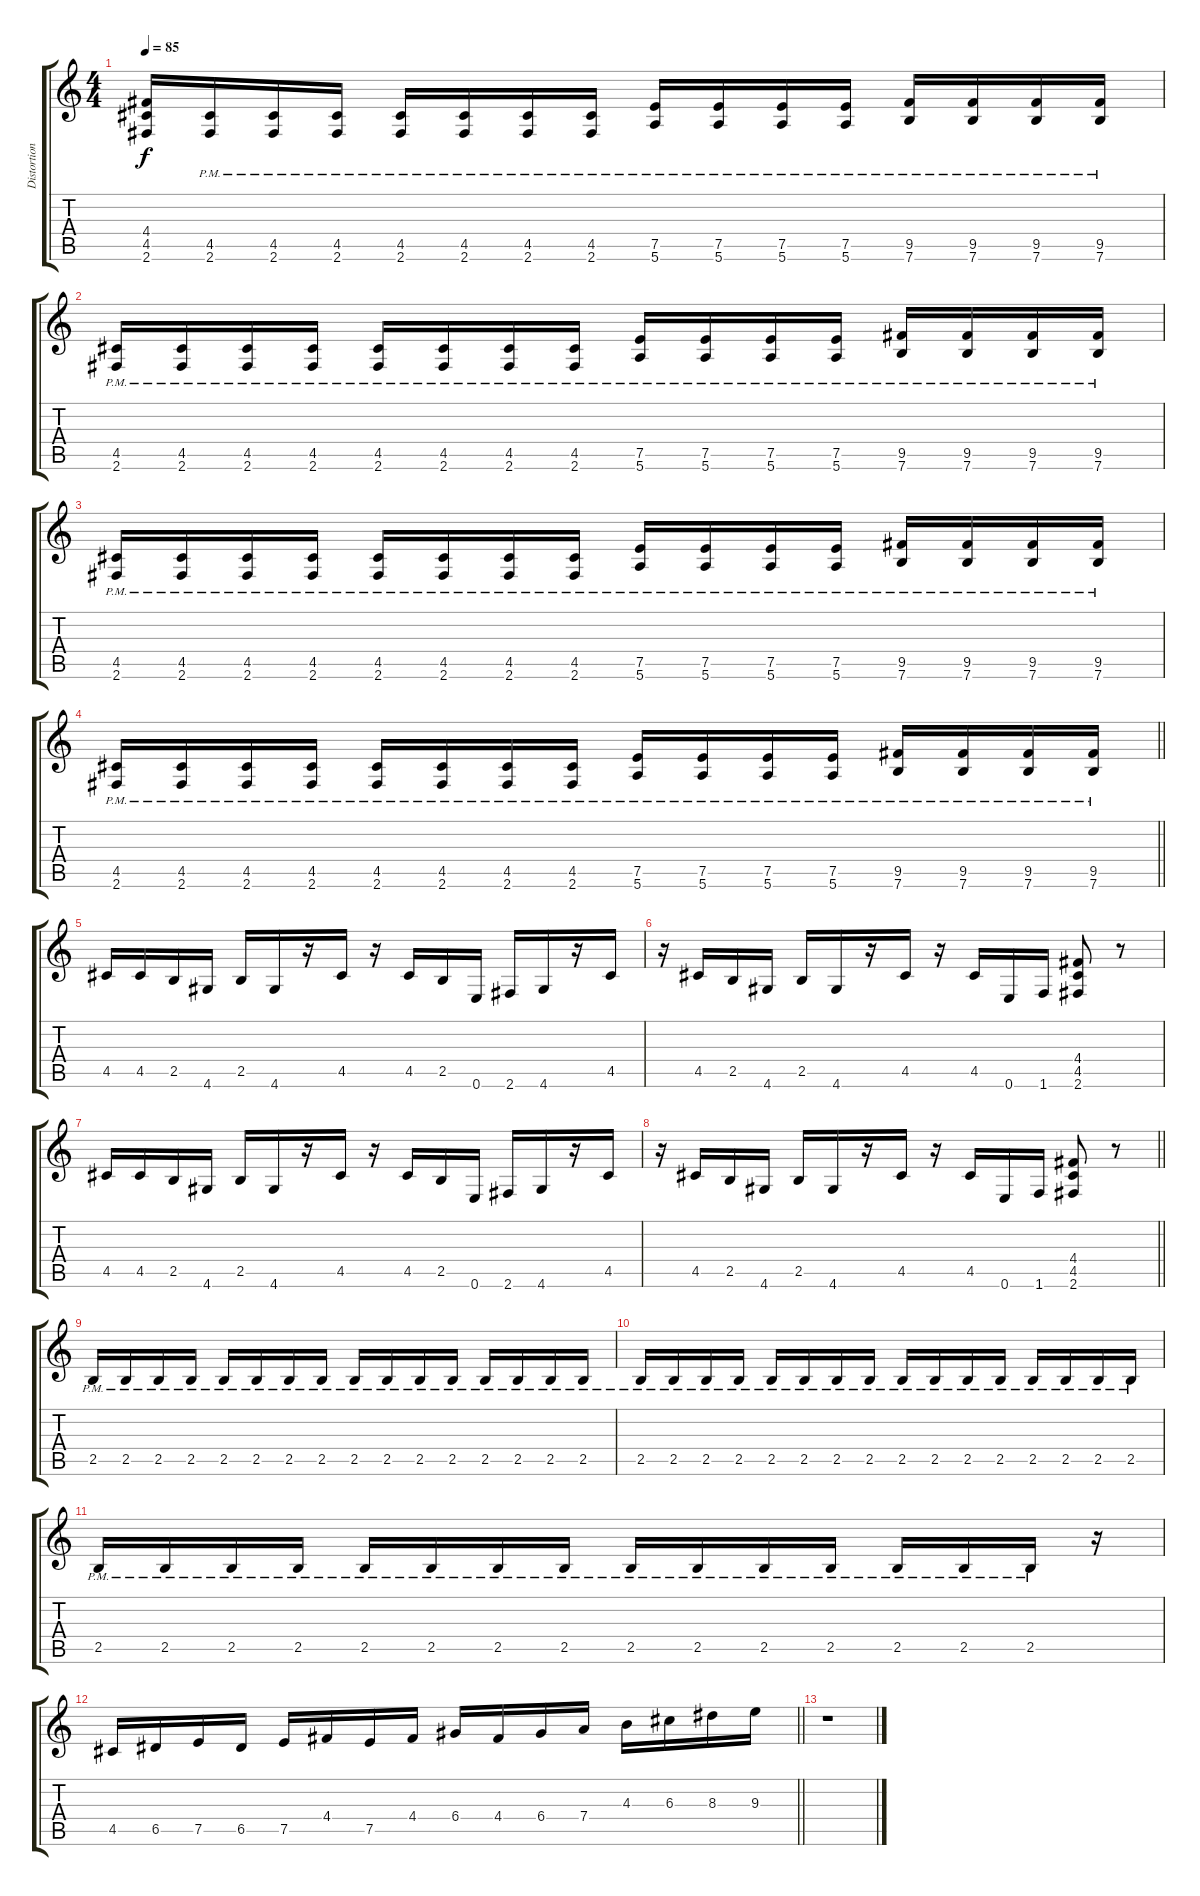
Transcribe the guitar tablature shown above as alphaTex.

\track ("DistortionG" "Distortion") {instrument distortionguitar}
\staff {score tabs}
\tuning (E4 B3 G3 D3 A2 E2) {hide}
\ts (4 4)
\tempo 85
\clef g2
\ks c
(4.4 4.5 2.6).16{dy f} (4.5{pm} 2.6{pm}).16 (4.5{pm} 2.6{pm}).16 (4.5{pm} 2.6{pm}).16 (4.5{pm} 2.6{pm}).16 (4.5{pm} 2.6{pm}).16 (4.5{pm} 2.6{pm}).16 (4.5{pm} 2.6{pm}).16 (7.5{pm} 5.6{pm}).16 (7.5{pm} 5.6{pm}).16 (7.5{pm} 5.6{pm}).16 (7.5{pm} 5.6{pm}).16 (9.5{pm} 7.6{pm}).16 (9.5{pm} 7.6{pm}).16 (9.5{pm} 7.6{pm}).16 (9.5{pm} 7.6{pm}).16 |
(4.5{pm} 2.6{pm}).16 (4.5{pm} 2.6{pm}).16 (4.5{pm} 2.6{pm}).16 (4.5{pm} 2.6{pm}).16 (4.5{pm} 2.6{pm}).16 (4.5{pm} 2.6{pm}).16 (4.5{pm} 2.6{pm}).16 (4.5{pm} 2.6{pm}).16 (7.5{pm} 5.6{pm}).16 (7.5{pm} 5.6{pm}).16 (7.5{pm} 5.6{pm}).16 (7.5{pm} 5.6{pm}).16 (9.5{pm} 7.6{pm}).16 (9.5{pm} 7.6{pm}).16 (9.5{pm} 7.6{pm}).16 (9.5{pm} 7.6{pm}).16 |
(4.5{pm} 2.6{pm}).16 (4.5{pm} 2.6{pm}).16 (4.5{pm} 2.6{pm}).16 (4.5{pm} 2.6{pm}).16 (4.5{pm} 2.6{pm}).16 (4.5{pm} 2.6{pm}).16 (4.5{pm} 2.6{pm}).16 (4.5{pm} 2.6{pm}).16 (7.5{pm} 5.6{pm}).16 (7.5{pm} 5.6{pm}).16 (7.5{pm} 5.6{pm}).16 (7.5{pm} 5.6{pm}).16 (9.5{pm} 7.6{pm}).16 (9.5{pm} 7.6{pm}).16 (9.5{pm} 7.6{pm}).16 (9.5{pm} 7.6{pm}).16 |
\barLineRight lightlight
(4.5{pm} 2.6{pm}).16 (4.5{pm} 2.6{pm}).16 (4.5{pm} 2.6{pm}).16 (4.5{pm} 2.6{pm}).16 (4.5{pm} 2.6{pm}).16 (4.5{pm} 2.6{pm}).16 (4.5{pm} 2.6{pm}).16 (4.5{pm} 2.6{pm}).16 (7.5{pm} 5.6{pm}).16 (7.5{pm} 5.6{pm}).16 (7.5{pm} 5.6{pm}).16 (7.5{pm} 5.6{pm}).16 (9.5{pm} 7.6{pm}).16 (9.5{pm} 7.6{pm}).16 (9.5{pm} 7.6{pm}).16 (9.5{pm} 7.6{pm}).16 |
4.5.16 4.5.16 2.5.16 4.6.16 2.5.16 4.6.16 r.16 4.5.16 r.16 4.5.16 2.5.16 0.6.16 2.6.16 4.6.16 r.16 4.5.16 |
r.16 4.5.16 2.5.16 4.6.16 2.5.16 4.6.16 r.16 4.5.16 r.16 4.5.16 0.6.16 1.6.16 (4.4 4.5 2.6).8 r.8 |
4.5.16 4.5.16 2.5.16 4.6.16 2.5.16 4.6.16 r.16 4.5.16 r.16 4.5.16 2.5.16 0.6.16 2.6.16 4.6.16 r.16 4.5.16 |
\barLineRight lightlight
r.16 4.5.16 2.5.16 4.6.16 2.5.16 4.6.16 r.16 4.5.16 r.16 4.5.16 0.6.16 1.6.16 (4.4 4.5 2.6).8 r.8 |
2.5{pm}.16{volume 3} 2.5{pm}.16 2.5{pm}.16 2.5{pm}.16 2.5{pm}.16 2.5{pm}.16 2.5{pm}.16 2.5{pm}.16 2.5{pm}.16 2.5{pm}.16 2.5{pm}.16 2.5{pm}.16 2.5{pm}.16 2.5{pm}.16 2.5{pm}.16 2.5{pm}.16 |
2.5{pm}.16 2.5{pm}.16 2.5{pm}.16 2.5{pm}.16 2.5{pm}.16 2.5{pm}.16 2.5{pm}.16 2.5{pm}.16 2.5{pm}.16 2.5{pm}.16 2.5{pm}.16 2.5{pm}.16 2.5{pm}.16 2.5{pm}.16 2.5{pm}.16 2.5{pm}.16 |
2.5{pm}.16 2.5{pm}.16 2.5{pm}.16 2.5{pm}.16 2.5{pm}.16 2.5{pm}.16 2.5{pm}.16 2.5{pm}.16 2.5{pm}.16 2.5{pm}.16 2.5{pm}.16 2.5{pm}.16 2.5{pm}.16 2.5{pm}.16 2.5{pm}.16 r.16{volume 15} |
\barLineRight lightlight
4.5.16 6.5.16 7.5.16 6.5.16 7.5.16 4.4.16 7.5.16 4.4.16 6.4.16 4.4.16 6.4.16 7.4.16 4.3.16 6.3.16 8.3.16 9.3.16 |
r.1
